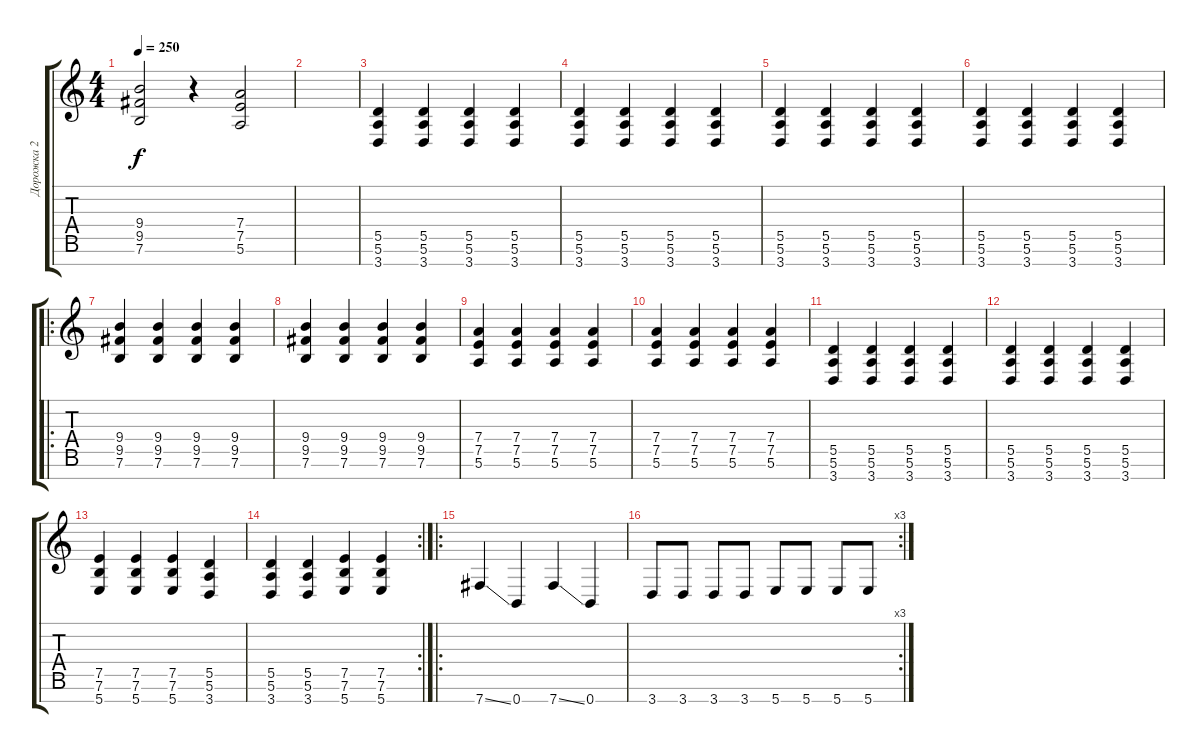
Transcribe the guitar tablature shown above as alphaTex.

\track ("Дорожка 2" "Дорожка 2") {instrument distortionguitar}
\staff {score tabs}
\tuning (E4 B3 G3 D3 A2 E2 B1) {hide}
\ts (4 4)
\tempo 250
\clef g2
\ks c
(9.4 9.5 7.6).2{dy f} r.4 (7.4 7.5 5.6).2 |
|
(5.5 5.6 3.7).4 (5.5 5.6 3.7).4 (5.5 5.6 3.7).4 (5.5 5.6 3.7).4 |
(5.5 5.6 3.7).4 (5.5 5.6 3.7).4 (5.5 5.6 3.7).4 (5.5 5.6 3.7).4 |
(5.5 5.6 3.7).4 (5.5 5.6 3.7).4 (5.5 5.6 3.7).4 (5.5 5.6 3.7).4 |
(5.5 5.6 3.7).4 (5.5 5.6 3.7).4 (5.5 5.6 3.7).4 (5.5 5.6 3.7).4 |
\ro
(9.4 9.5 7.6).4 (9.4 9.5 7.6).4 (9.4 9.5 7.6).4 (9.4 9.5 7.6).4 |
(9.4 9.5 7.6).4 (9.4 9.5 7.6).4 (9.4 9.5 7.6).4 (9.4 9.5 7.6).4 |
(7.4 7.5 5.6).4 (7.4 7.5 5.6).4 (7.4 7.5 5.6).4 (7.4 7.5 5.6).4 |
(7.4 7.5 5.6).4 (7.4 7.5 5.6).4 (7.4 7.5 5.6).4 (7.4 7.5 5.6).4 |
(5.5 5.6 3.7).4 (5.5 5.6 3.7).4 (5.5 5.6 3.7).4 (5.5 5.6 3.7).4 |
(5.5 5.6 3.7).4 (5.5 5.6 3.7).4 (5.5 5.6 3.7).4 (5.5 5.6 3.7).4 |
(7.5 7.6 5.7).4 (7.5 7.6 5.7).4 (7.5 7.6 5.7).4 (5.5 5.6 3.7).4 |
\rc 2
(5.5 5.6 3.7).4 (5.5 5.6 3.7).4 (7.5 7.6 5.7).4 (7.5 7.6 5.7).4 |
\ro
7.7{ss}.4 0.7.4 7.7{ss}.4 0.7.4 |
\rc 3
3.7.8 3.7.8 3.7.8 3.7.8 5.7.8 5.7.8 5.7.8 5.7.8
